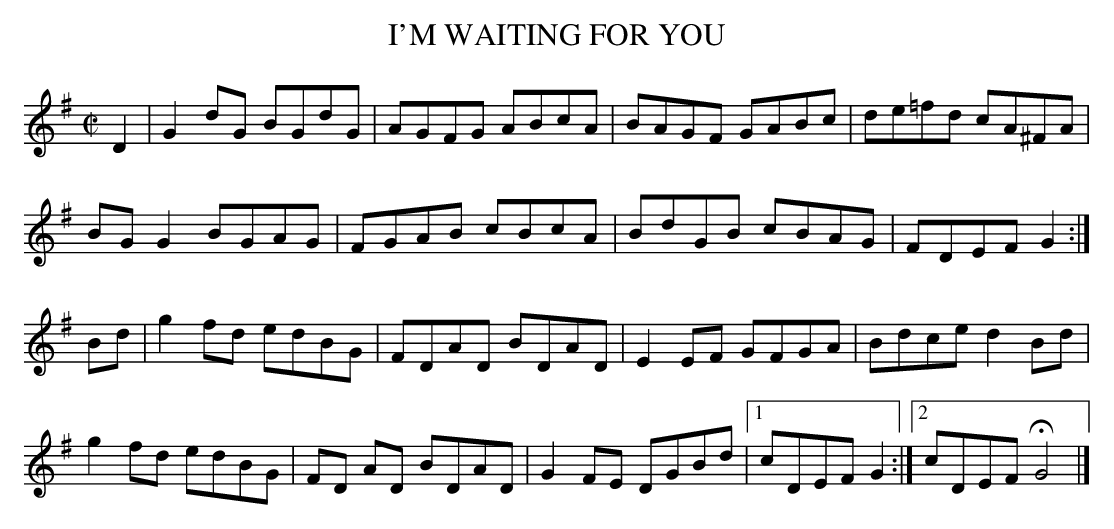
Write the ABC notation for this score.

X:1
T:I'M WAITING FOR YOU
M:C|
L:1/8
K:G
D2|G2dG BGdG|AGFG ABcA|BAGF GABc|de=fd cA^FA|
BGG2 BGAG|FGAB cBcA|BdGB cBAG|FDEF G2:|
Bd|g2fd edBG|FDAD BDAD|E2EF GFGA|Bdce d2Bd|
g2fd edBG|FD AD BDAD|G2FE DGBd|1 cDEF G2:|\
[2 cDEF HG4|]
